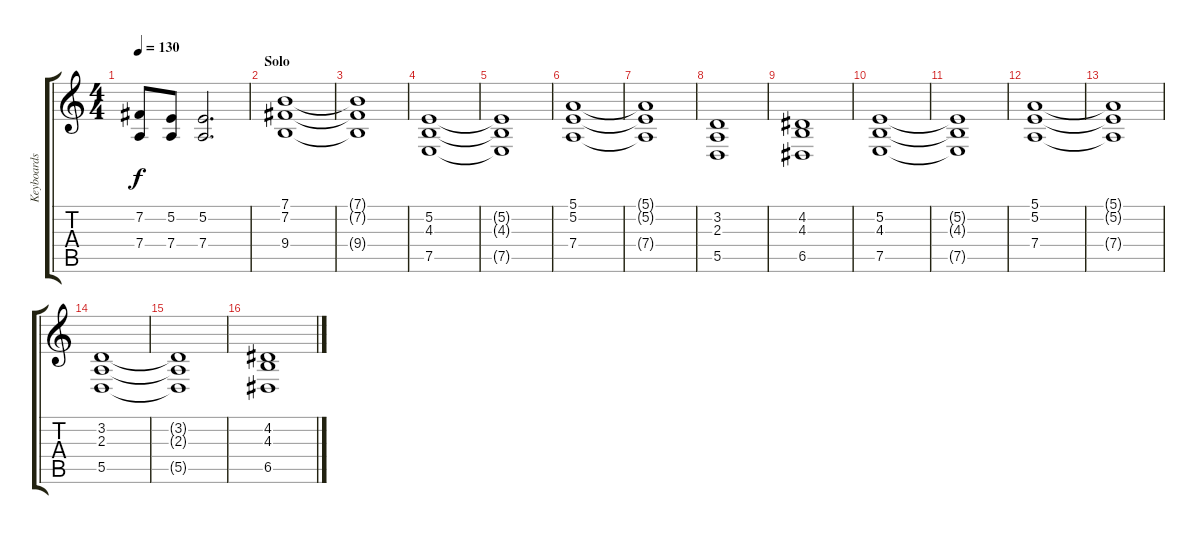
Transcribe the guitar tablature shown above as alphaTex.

\track ("Keyboards" "Keyboards") {instrument stringensemble1}
\staff {score tabs}
\tuning (E4 B3 G3 D3 A2 E2) {hide}
\ts (4 4)
\tempo 130
\clef g2
\ks c
(7.2{t} 7.4{t}).8{dy f} (5.2 7.4).8 (5.2 7.4).2{d} |
\section ("" "Solo")
(7.1 7.2 9.4).1 |
(7.1{t} 7.2{t} 9.4{t}).1 |
(5.2 4.3 7.5).1 |
(5.2{t} 4.3{t} 7.5{t}).1 |
(5.1 5.2 7.4).1 |
(5.1{t} 5.2{t} 7.4{t}).1 |
(3.2 2.3 5.5).1 |
(4.2 4.3 6.5).1 |
(5.2 4.3 7.5).1 |
(5.2{t} 4.3{t} 7.5{t}).1 |
(5.1 5.2 7.4).1 |
(5.1{t} 5.2{t} 7.4{t}).1 |
(3.2 2.3 5.5).1 |
(3.2{t} 2.3{t} 5.5{t}).1 |
(4.2 4.3 6.5).1
